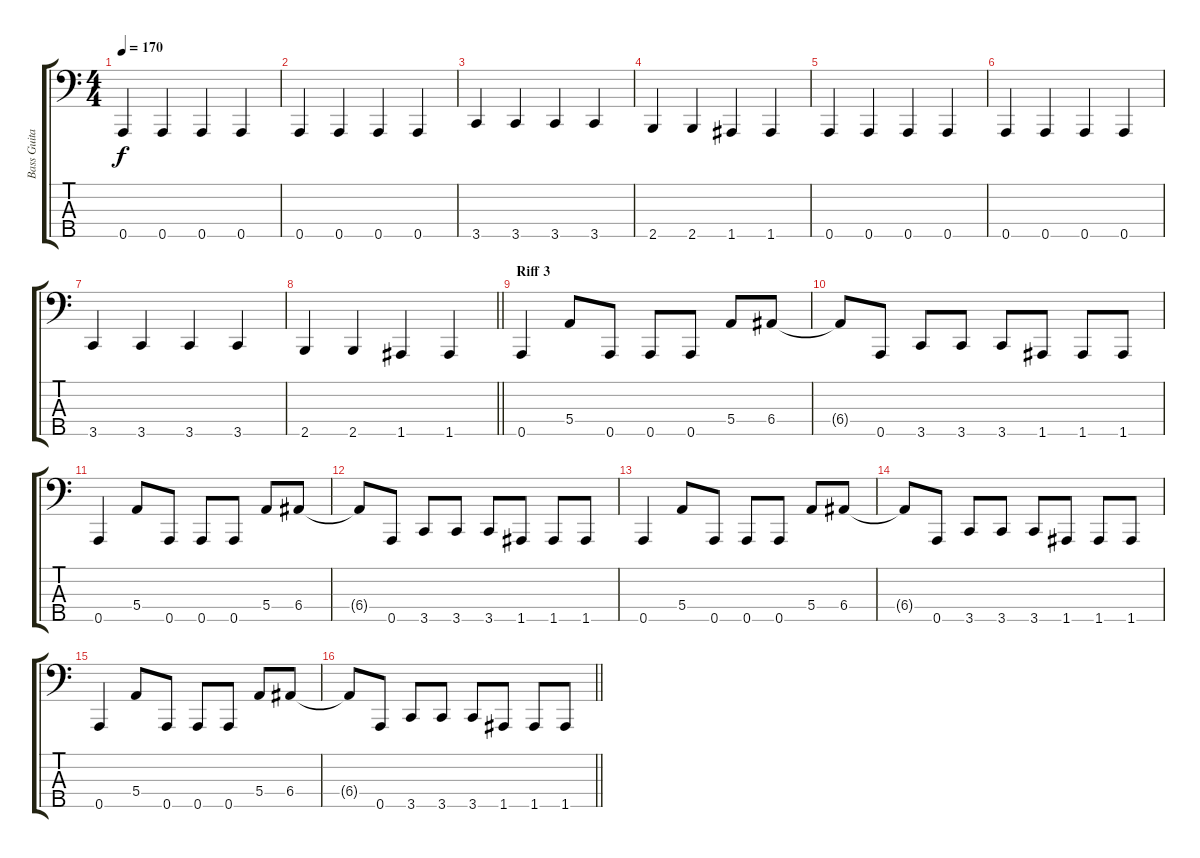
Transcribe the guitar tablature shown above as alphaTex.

\track ("Bass Guitar" "Bass Guita") {instrument electricbasspick}
\staff {score tabs}
\tuning (G2 D2 A1 E1 A0) {hide}
\ts (4 4)
\tempo 170
\clef f4
\ks c
0.5.4{dy f} 0.5.4 0.5.4 0.5.4 |
0.5.4 0.5.4 0.5.4 0.5.4 |
3.5.4 3.5.4 3.5.4 3.5.4 |
2.5.4 2.5.4 1.5.4 1.5.4 |
0.5.4 0.5.4 0.5.4 0.5.4 |
0.5.4 0.5.4 0.5.4 0.5.4 |
3.5.4 3.5.4 3.5.4 3.5.4 |
\barLineRight lightlight
2.5.4 2.5.4 1.5.4 1.5.4 |
\section ("" "Riff 3")
0.5.4 5.4.8 0.5.8 0.5.8 0.5.8 5.4.8 6.4.8 |
6.4{t}.8 0.5.8 3.5.8 3.5.8 3.5.8 1.5.8 1.5.8 1.5.8 |
0.5.4 5.4.8 0.5.8 0.5.8 0.5.8 5.4.8 6.4.8 |
6.4{t}.8 0.5.8 3.5.8 3.5.8 3.5.8 1.5.8 1.5.8 1.5.8 |
0.5.4 5.4.8 0.5.8 0.5.8 0.5.8 5.4.8 6.4.8 |
6.4{t}.8 0.5.8 3.5.8 3.5.8 3.5.8 1.5.8 1.5.8 1.5.8 |
0.5.4 5.4.8 0.5.8 0.5.8 0.5.8 5.4.8 6.4.8 |
\barLineRight lightlight
6.4{t}.8 0.5.8 3.5.8 3.5.8 3.5.8 1.5.8 1.5.8 1.5.8
